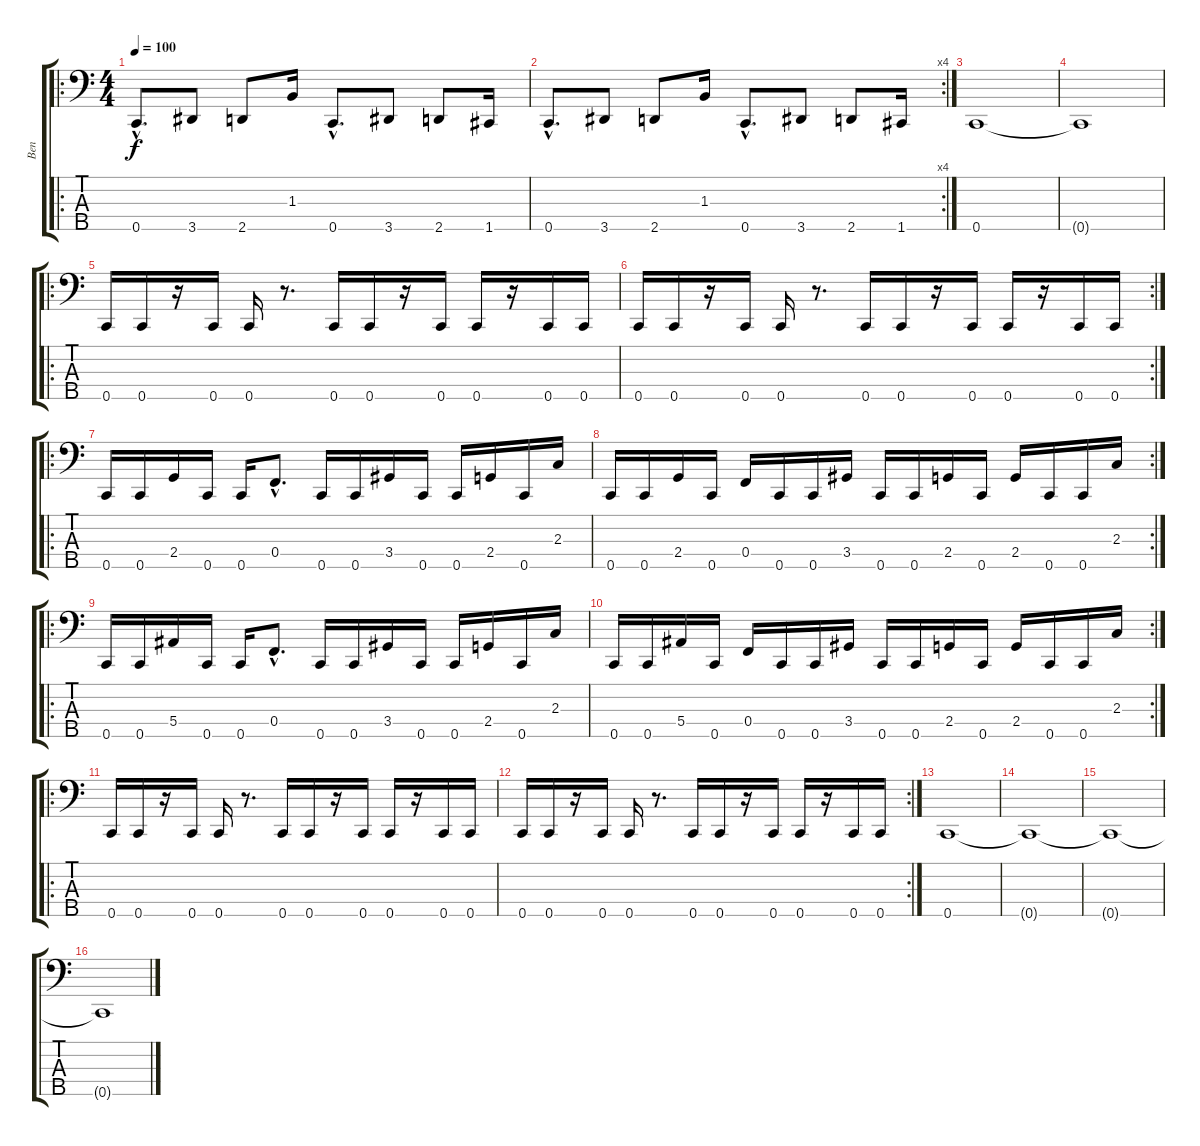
\track ("Ben" "Ben") {instrument electricbassfinger}
\staff {score tabs}
\tuning (Ab2 Eb2 Bb1 F1 C1) {hide}
\ro
\ts (4 4)
\tempo 100
\clef f4
\ks c
0.5{hac}.8{d dy f} 3.5.8 2.5.8 1.3.16 0.5{hac}.8{d} 3.5.8 2.5.8 1.5.16 |
\rc 4
0.5{hac}.8{d} 3.5.8 2.5.8 1.3.16 0.5{hac}.8{d} 3.5.8 2.5.8 1.5.16 |
0.5.1 |
0.5{t}.1 |
\ro
0.5.16 0.5.16 r.16 0.5.16 0.5.16 r.8{d} 0.5.16 0.5.16 r.16 0.5.16 0.5.16 r.16 0.5.16 0.5.16 |
\rc 2
0.5.16 0.5.16 r.16 0.5.16 0.5.16 r.8{d} 0.5.16 0.5.16 r.16 0.5.16 0.5.16 r.16 0.5.16 0.5.16 |
\ro
0.5.16 0.5.16 2.4.16 0.5.16 0.5.16 0.4{hac}.8{d} 0.5.16 0.5.16 3.4.16 0.5.16 0.5.16 2.4.16 0.5.16 2.3.16 |
\rc 2
0.5.16 0.5.16 2.4.16 0.5.16 0.4.16 0.5.16 0.5.16 3.4.16 0.5.16 0.5.16 2.4.16 0.5.16 2.4.16 0.5.16 0.5.16 2.3.16 |
\ro
0.5.16 0.5.16 5.4.16 0.5.16 0.5.16 0.4{hac}.8{d} 0.5.16 0.5.16 3.4.16 0.5.16 0.5.16 2.4.16 0.5.16 2.3.16 |
\rc 2
0.5.16 0.5.16 5.4.16 0.5.16 0.4.16 0.5.16 0.5.16 3.4.16 0.5.16 0.5.16 2.4.16 0.5.16 2.4.16 0.5.16 0.5.16 2.3.16 |
\ro
0.5.16 0.5.16 r.16 0.5.16 0.5.16 r.8{d} 0.5.16 0.5.16 r.16 0.5.16 0.5.16 r.16 0.5.16 0.5.16 |
\rc 2
0.5.16 0.5.16 r.16 0.5.16 0.5.16 r.8{d} 0.5.16 0.5.16 r.16 0.5.16 0.5.16 r.16 0.5.16 0.5.16 |
0.5.1 |
0.5{t}.1 |
0.5{t}.1 |
0.5{t}.1
